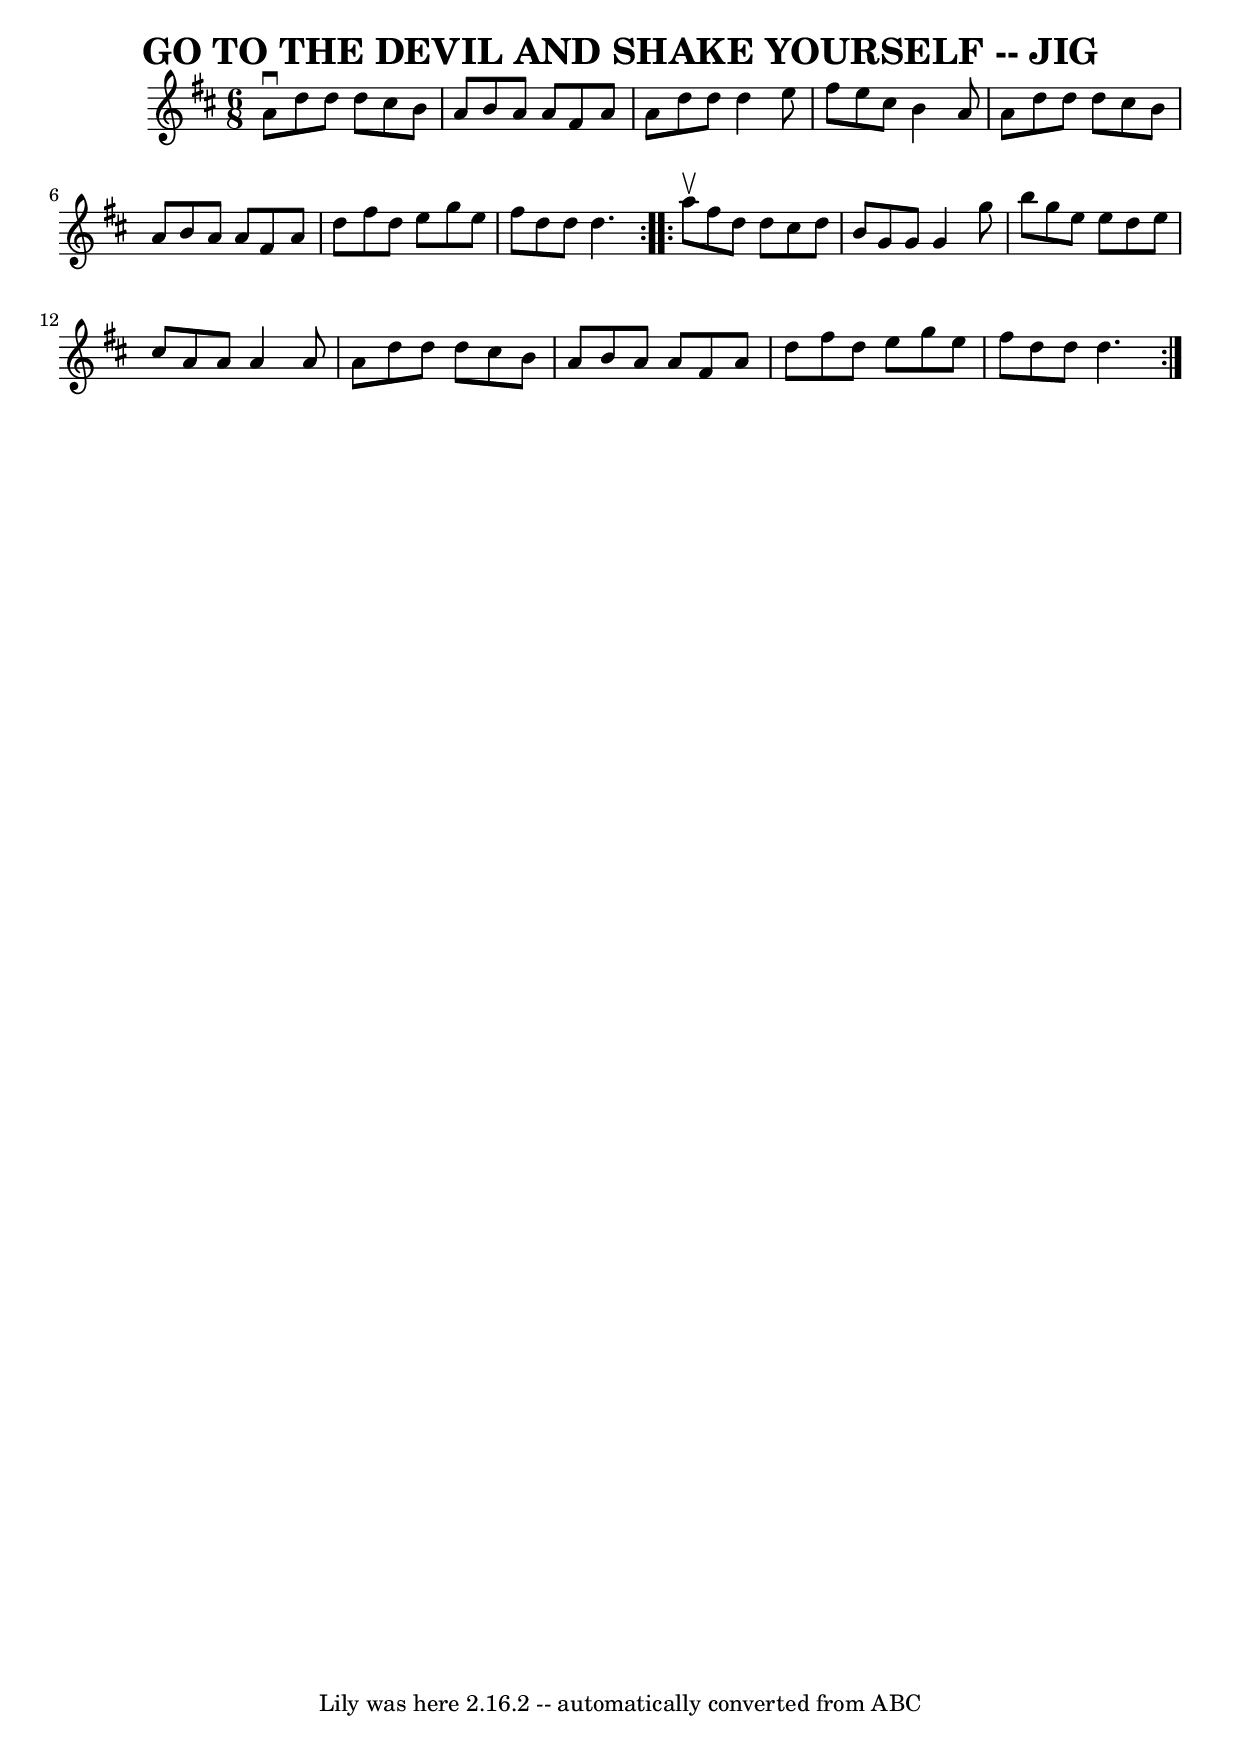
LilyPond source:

\version "2.16.2"
\include "Mammoth.ily"
\header {
  %% book = "Ryan's Mammoth Collection of Fiddle Tunes"
  crossRefNumber = "1"
  footnotes = ""
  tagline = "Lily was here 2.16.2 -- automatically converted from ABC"
  title = "GO TO THE DEVIL AND SHAKE YOURSELF -- JIG"

}
voicedefault =  {



  \repeat volta 2 {

    \time 6/8 
    \key d \major     a'8^\downbow d''8 d''8 d''8 cis''8 b'8   |
    a'8 b'8 a'8 a'8 fis'8 a'8    |
    a'8         d''8 d''8 d''4 e''8     |
    fis''8 e''8 cis''8 b'4         a'8         |
    a'8 d''8 d''8 d''8 cis''8 b'8    |
         a'8 b'8 a'8 a'8 fis'8 a'8     |
    d''8 fis''8 d''8       e''8 g''8 e''8     |
    fis''8 d''8 d''8 d''4.    
  }     

  \repeat volta 2 {     a''8^\upbow fis''8 d''8 d''8 cis''8 d''8      |
    b'8 g'8 g'8 g'4 g''8    |
    b''8 g''8 e''8       e''8 d''8 e''8     |
    cis''8 a'8 a'8 a'4 a'8         |
    a'8 d''8 d''8 d''8 cis''8 b'8    |
    a'8         b'8 a'8 a'8 fis'8 a'8     |
    d''8 fis''8 d''8 e''8       g''8 e''8     |
    fis''8 d''8 d''8 d''4.    
  }   

}

\score{
  <<

    \context Staff="default"
    {
      \voicedefault 
      
    }

  >>
  \layout {
    
  }
  \midi {
  }

}
